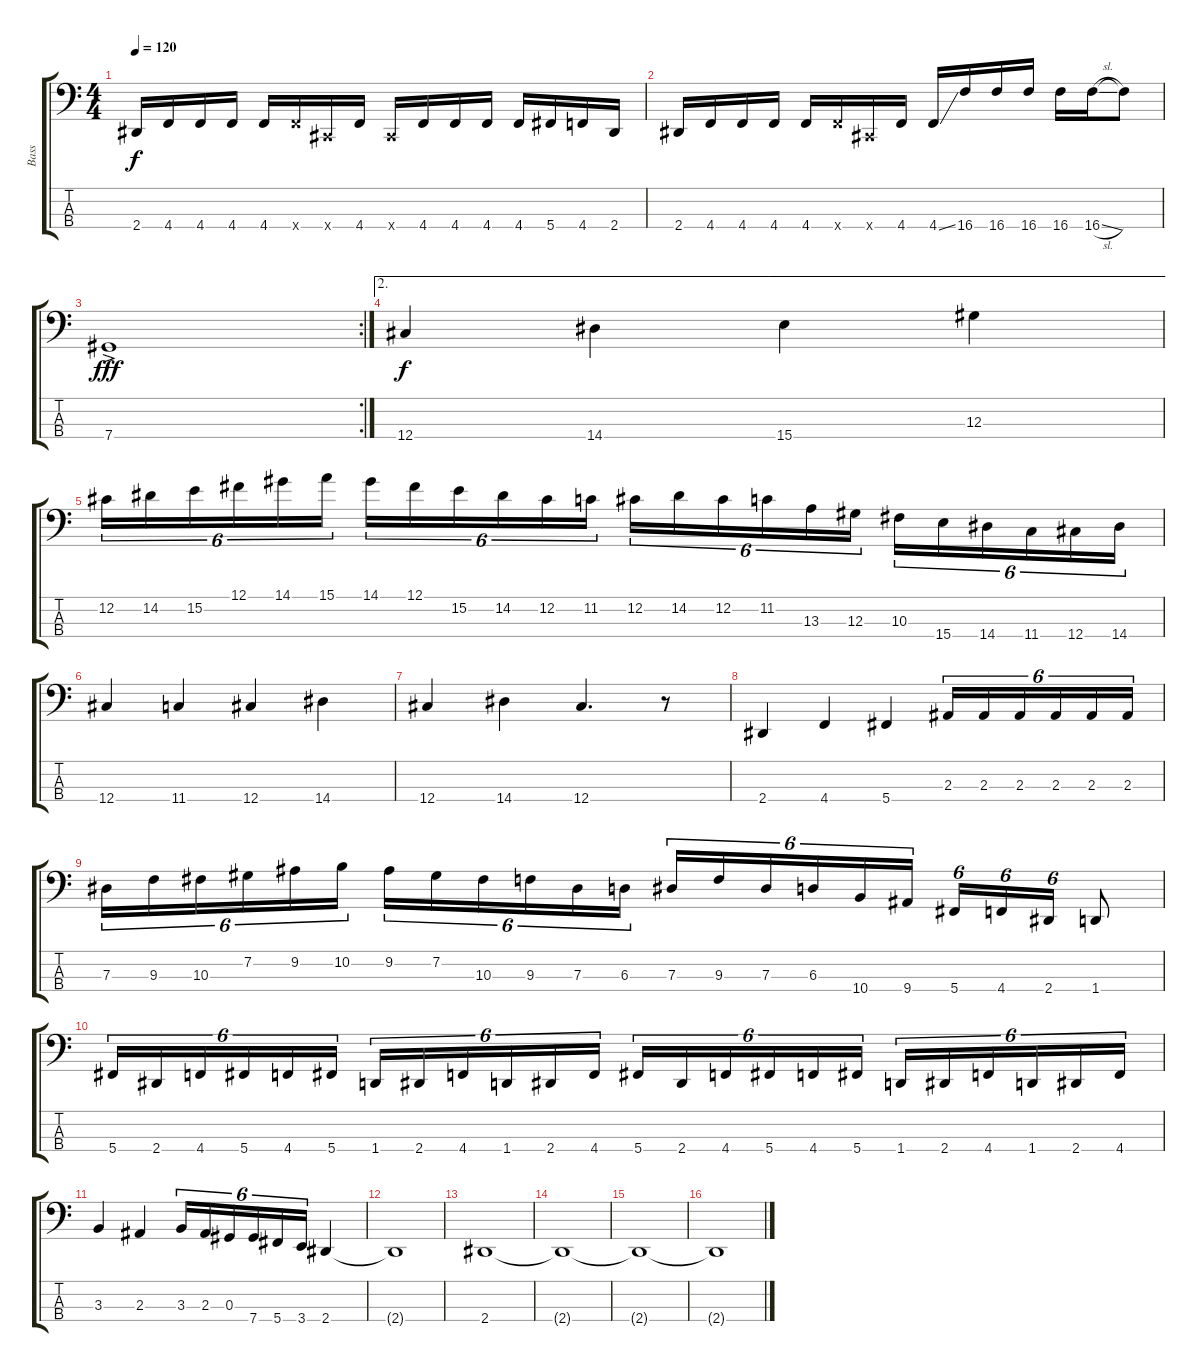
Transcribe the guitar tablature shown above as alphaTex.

\track ("Bass" "Bass") {instrument electricbasspick}
\staff {score tabs}
\tuning (Gb2 Db2 Ab1 Db1) {hide}
\ts (4 4)
\tempo 120
\clef f4
\ks c
2.4.16{dy f} 4.4.16 4.4.16 4.4.16 4.4.16 4.4{x}.16 0.4{x}.16 4.4.16 0.4{x}.16 4.4.16 4.4.16 4.4.16 4.4.16 5.4.16 4.4.16 2.4.16 |
2.4.16 4.4.16 4.4.16 4.4.16 4.4.16 4.4{x}.16 0.4{x}.16 4.4.16 4.4{ss}.16 16.4.16 16.4.16 16.4.16 16.4.16 16.4{sl}.16 16.4{t}.8 |
\rc 2
7.4{ac}.1{dy fff} |
\ae 2
\section ("" "")
12.4.4{dy f} 14.4.4 15.4.4 12.3.4 |
12.2.16{tu (6 4)} 14.2.16{tu (6 4)} 15.2.16{tu (6 4)} 12.1.16{tu (6 4)} 14.1.16{tu (6 4)} 15.1.16{tu (6 4)} 14.1.16{tu (6 4)} 12.1.16{tu (6 4)} 15.2.16{tu (6 4)} 14.2.16{tu (6 4)} 12.2.16{tu (6 4)} 11.2.16{tu (6 4)} 12.2.16{tu (6 4)} 14.2.16{tu (6 4)} 12.2.16{tu (6 4)} 11.2.16{tu (6 4)} 13.3.16{tu (6 4)} 12.3.16{tu (6 4)} 10.3.16{tu (6 4)} 15.4.16{tu (6 4)} 14.4.16{tu (6 4)} 11.4.16{tu (6 4)} 12.4.16{tu (6 4)} 14.4.16{tu (6 4)} |
12.4.4 11.4.4 12.4.4 14.4.4 |
12.4.4 14.4.4 12.4.4{d} r.8 |
2.4.4 4.4.4 5.4.4 2.3.16{tu (6 4)} 2.3.16{tu (6 4)} 2.3.16{tu (6 4)} 2.3.16{tu (6 4)} 2.3.16{tu (6 4)} 2.3.16{tu (6 4)} |
7.3.16{tu (6 4)} 9.3.16{tu (6 4)} 10.3.16{tu (6 4)} 7.2.16{tu (6 4)} 9.2.16{tu (6 4)} 10.2.16{tu (6 4)} 9.2.16{tu (6 4)} 7.2.16{tu (6 4)} 10.3.16{tu (6 4)} 9.3.16{tu (6 4)} 7.3.16{tu (6 4)} 6.3.16{tu (6 4)} 7.3.16{tu (6 4)} 9.3.16{tu (6 4)} 7.3.16{tu (6 4)} 6.3.16{tu (6 4)} 10.4.16{tu (6 4)} 9.4.16{tu (6 4)} 5.4.16{tu (6 4)} 4.4.16{tu (6 4)} 2.4.16{tu (6 4)} 1.4.8 |
5.4.16{tu (6 4)} 2.4.16{tu (6 4)} 4.4.16{tu (6 4)} 5.4.16{tu (6 4)} 4.4.16{tu (6 4)} 5.4.16{tu (6 4)} 1.4.16{tu (6 4)} 2.4.16{tu (6 4)} 4.4.16{tu (6 4)} 1.4.16{tu (6 4)} 2.4.16{tu (6 4)} 4.4.16{tu (6 4)} 5.4.16{tu (6 4)} 2.4.16{tu (6 4)} 4.4.16{tu (6 4)} 5.4.16{tu (6 4)} 4.4.16{tu (6 4)} 5.4.16{tu (6 4)} 1.4.16{tu (6 4)} 2.4.16{tu (6 4)} 4.4.16{tu (6 4)} 1.4.16{tu (6 4)} 2.4.16{tu (6 4)} 4.4.16{tu (6 4)} |
3.3.4 2.3.4 3.3.16{tu (6 4)} 2.3.16{tu (6 4)} 0.3.16{tu (6 4)} 7.4.16{tu (6 4)} 5.4.16{tu (6 4)} 3.4.16{tu (6 4)} 2.4.4 |
2.4{t}.1 |
2.4.1 |
2.4{t}.1 |
2.4{t}.1 |
2.4{t}.1
